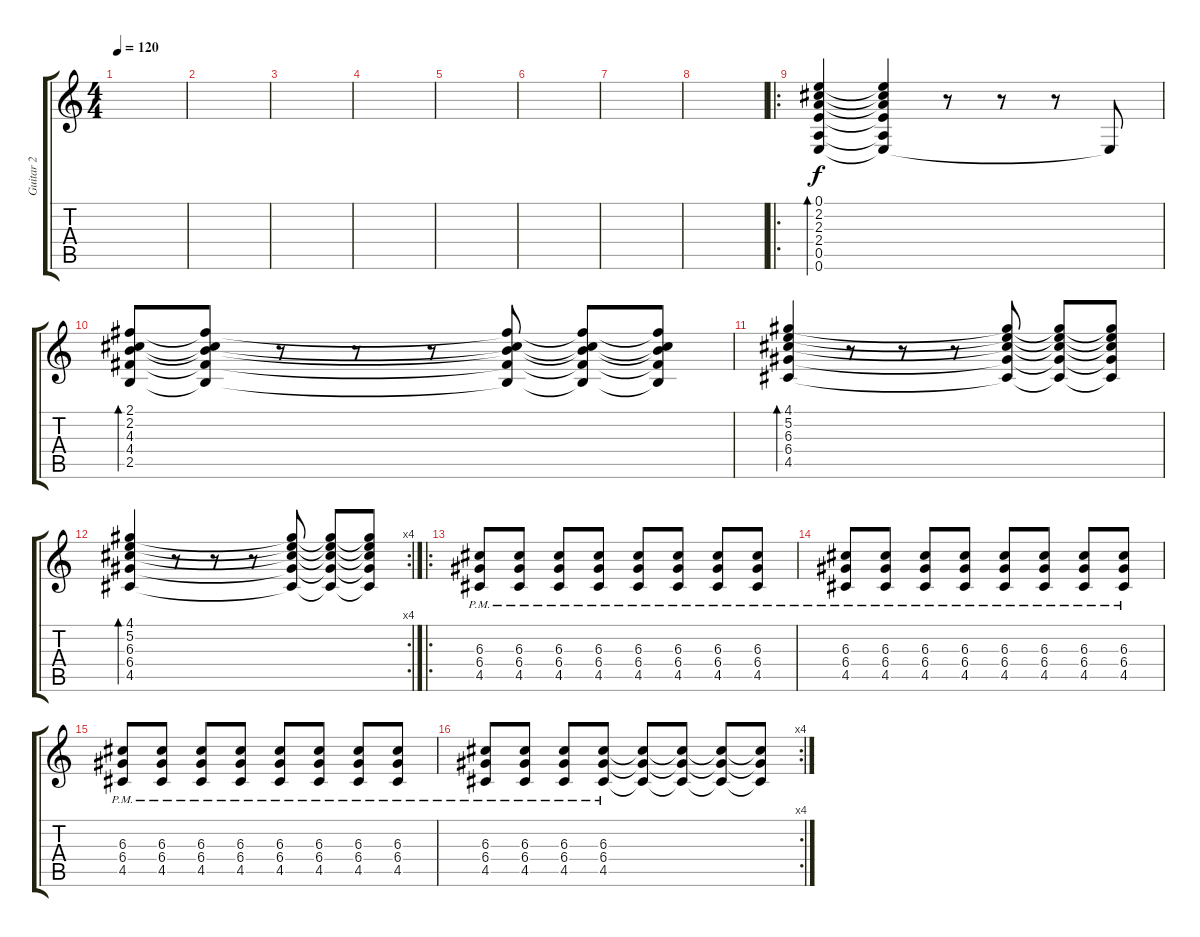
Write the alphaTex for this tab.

\track ("Guitar 2" "Guitar 2") {instrument acousticguitarsteel}
\staff {score tabs}
\tuning (E4 B3 G3 D3 A2 E2) {hide}
\ts (4 4)
\tempo 120
\clef g2
\ks c
|
|
|
|
|
|
|
|
\ro
(0.1 2.2 2.3 2.4 0.5 0.6).4{bd 120} (0.1{t} 2.2{t} 2.3{t} 2.4{t} 0.5{t} 0.6{t}).4 r.8 r.8 r.8 0.6{t}.8 |
(2.1 2.2 4.3 4.4 2.5).8{bd 120} (2.1{t} 2.2{t} 4.3{t} 4.4{t} 2.5{t}).8 r.8 r.8 r.8 (2.1{t} 2.2{t} 4.3{t} 4.4{t} 2.5{t}).8 (2.1{t} 2.2{t} 4.3{t} 4.4{t} 2.5{t}).8 (2.1{t} 2.2{t} 4.3{t} 4.4{t} 2.5{t}).8 |
(4.1 5.2 6.3 6.4 4.5).4{bd 120} r.8 r.8 r.8 (4.1{t} 5.2{t} 6.3{t} 6.4{t} 4.5{t}).8 (4.1{t} 5.2{t} 6.3{t} 6.4{t} 4.5{t}).8 (4.1{t} 5.2{t} 6.3{t} 6.4{t} 4.5{t}).8 |
\rc 4
(4.1 5.2 6.3 6.4 4.5).4{bd 120} r.8 r.8 r.8 (4.1{t} 5.2{t} 6.3{t} 6.4{t} 4.5{t}).8 (4.1{t} 5.2{t} 6.3{t} 6.4{t} 4.5{t}).8 (4.1{t} 5.2{t} 6.3{t} 6.4{t} 4.5{t}).8 |
\ro
(6.3{pm} 6.4{pm} 4.5{pm}).8 (6.3{pm} 6.4{pm} 4.5{pm}).8 (6.3{pm} 6.4{pm} 4.5{pm}).8 (6.3{pm} 6.4{pm} 4.5{pm}).8 (6.3{pm} 6.4{pm} 4.5{pm}).8 (6.3{pm} 6.4{pm} 4.5{pm}).8 (6.3{pm} 6.4{pm} 4.5{pm}).8 (6.3{pm} 6.4{pm} 4.5{pm}).8 |
(6.3{pm} 6.4{pm} 4.5{pm}).8 (6.3{pm} 6.4{pm} 4.5{pm}).8 (6.3{pm} 6.4{pm} 4.5{pm}).8 (6.3{pm} 6.4{pm} 4.5{pm}).8 (6.3{pm} 6.4{pm} 4.5{pm}).8 (6.3{pm} 6.4{pm} 4.5{pm}).8 (6.3{pm} 6.4{pm} 4.5{pm}).8 (6.3{pm} 6.4{pm} 4.5{pm}).8 |
(6.3{pm} 6.4{pm} 4.5{pm}).8 (6.3{pm} 6.4{pm} 4.5{pm}).8 (6.3{pm} 6.4{pm} 4.5{pm}).8 (6.3{pm} 6.4{pm} 4.5{pm}).8 (6.3{pm} 6.4{pm} 4.5{pm}).8 (6.3{pm} 6.4{pm} 4.5{pm}).8 (6.3{pm} 6.4{pm} 4.5{pm}).8 (6.3{pm} 6.4{pm} 4.5{pm}).8 |
\rc 4
(6.3{pm} 6.4{pm} 4.5{pm}).8 (6.3{pm} 6.4{pm} 4.5{pm}).8 (6.3{pm} 6.4{pm} 4.5{pm}).8 (6.3{pm} 6.4{pm} 4.5{pm}).8 (6.3{t} 6.4{t} 4.5{t}).8 (6.3{t} 6.4{t} 4.5{t}).8 (6.3{t} 6.4{t} 4.5{t}).8 (6.3{t} 6.4{t} 4.5{t}).8
